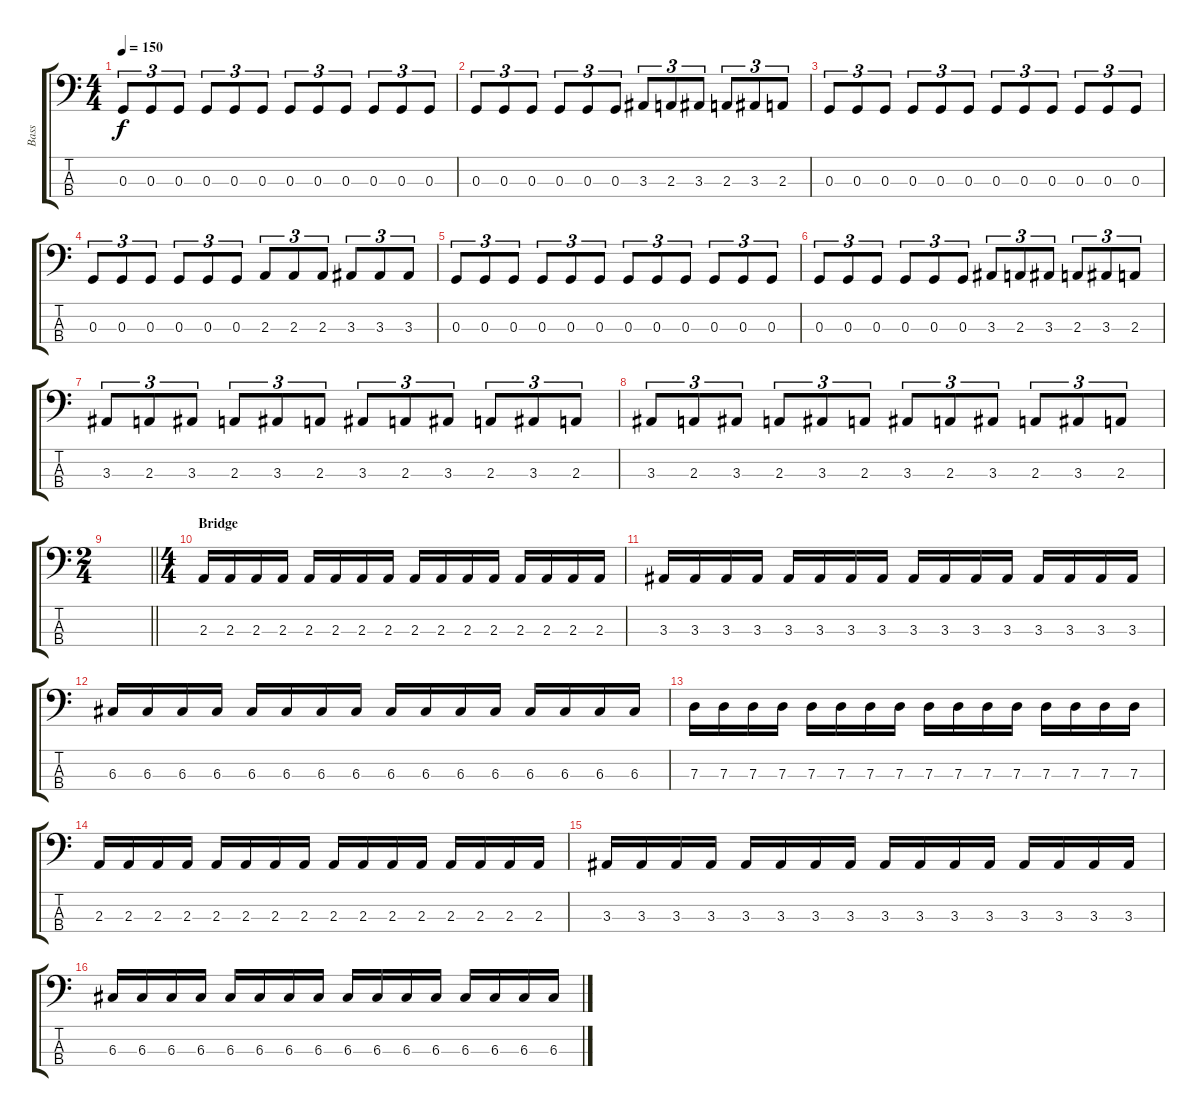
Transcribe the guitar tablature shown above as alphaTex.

\track ("Bass" "Bass") {instrument electricbassfinger}
\staff {score tabs}
\tuning (F2 C2 G1 D1) {hide}
\ts (4 4)
\tempo 150
\clef f4
\ks c
0.3.8{tu (3 2) dy f} 0.3.8{tu (3 2)} 0.3.8{tu (3 2)} 0.3.8{tu (3 2)} 0.3.8{tu (3 2)} 0.3.8{tu (3 2)} 0.3.8{tu (3 2)} 0.3.8{tu (3 2)} 0.3.8{tu (3 2)} 0.3.8{tu (3 2)} 0.3.8{tu (3 2)} 0.3.8{tu (3 2)} |
0.3.8{tu (3 2)} 0.3.8{tu (3 2)} 0.3.8{tu (3 2)} 0.3.8{tu (3 2)} 0.3.8{tu (3 2)} 0.3.8{tu (3 2)} 3.3.8{tu (3 2)} 2.3.8{tu (3 2)} 3.3.8{tu (3 2)} 2.3.8{tu (3 2)} 3.3.8{tu (3 2)} 2.3.8{tu (3 2)} |
0.3.8{tu (3 2)} 0.3.8{tu (3 2)} 0.3.8{tu (3 2)} 0.3.8{tu (3 2)} 0.3.8{tu (3 2)} 0.3.8{tu (3 2)} 0.3.8{tu (3 2)} 0.3.8{tu (3 2)} 0.3.8{tu (3 2)} 0.3.8{tu (3 2)} 0.3.8{tu (3 2)} 0.3.8{tu (3 2)} |
0.3.8{tu (3 2)} 0.3.8{tu (3 2)} 0.3.8{tu (3 2)} 0.3.8{tu (3 2)} 0.3.8{tu (3 2)} 0.3.8{tu (3 2)} 2.3.8{tu (3 2)} 2.3.8{tu (3 2)} 2.3.8{tu (3 2)} 3.3.8{tu (3 2)} 3.3.8{tu (3 2)} 3.3.8{tu (3 2)} |
0.3.8{tu (3 2)} 0.3.8{tu (3 2)} 0.3.8{tu (3 2)} 0.3.8{tu (3 2)} 0.3.8{tu (3 2)} 0.3.8{tu (3 2)} 0.3.8{tu (3 2)} 0.3.8{tu (3 2)} 0.3.8{tu (3 2)} 0.3.8{tu (3 2)} 0.3.8{tu (3 2)} 0.3.8{tu (3 2)} |
0.3.8{tu (3 2)} 0.3.8{tu (3 2)} 0.3.8{tu (3 2)} 0.3.8{tu (3 2)} 0.3.8{tu (3 2)} 0.3.8{tu (3 2)} 3.3.8{tu (3 2)} 2.3.8{tu (3 2)} 3.3.8{tu (3 2)} 2.3.8{tu (3 2)} 3.3.8{tu (3 2)} 2.3.8{tu (3 2)} |
3.3.8{tu (3 2)} 2.3.8{tu (3 2)} 3.3.8{tu (3 2)} 2.3.8{tu (3 2)} 3.3.8{tu (3 2)} 2.3.8{tu (3 2)} 3.3.8{tu (3 2)} 2.3.8{tu (3 2)} 3.3.8{tu (3 2)} 2.3.8{tu (3 2)} 3.3.8{tu (3 2)} 2.3.8{tu (3 2)} |
3.3.8{tu (3 2)} 2.3.8{tu (3 2)} 3.3.8{tu (3 2)} 2.3.8{tu (3 2)} 3.3.8{tu (3 2)} 2.3.8{tu (3 2)} 3.3.8{tu (3 2)} 2.3.8{tu (3 2)} 3.3.8{tu (3 2)} 2.3.8{tu (3 2)} 3.3.8{tu (3 2)} 2.3.8{tu (3 2)} |
\ts (2 4)
\barLineRight lightlight
|
\ts (4 4)
\section ("" "Bridge")
2.3.16 2.3.16 2.3.16 2.3.16 2.3.16 2.3.16 2.3.16 2.3.16 2.3.16 2.3.16 2.3.16 2.3.16 2.3.16 2.3.16 2.3.16 2.3.16 |
3.3.16 3.3.16 3.3.16 3.3.16 3.3.16 3.3.16 3.3.16 3.3.16 3.3.16 3.3.16 3.3.16 3.3.16 3.3.16 3.3.16 3.3.16 3.3.16 |
6.3.16 6.3.16 6.3.16 6.3.16 6.3.16 6.3.16 6.3.16 6.3.16 6.3.16 6.3.16 6.3.16 6.3.16 6.3.16 6.3.16 6.3.16 6.3.16 |
7.3.16 7.3.16 7.3.16 7.3.16 7.3.16 7.3.16 7.3.16 7.3.16 7.3.16 7.3.16 7.3.16 7.3.16 7.3.16 7.3.16 7.3.16 7.3.16 |
2.3.16 2.3.16 2.3.16 2.3.16 2.3.16 2.3.16 2.3.16 2.3.16 2.3.16 2.3.16 2.3.16 2.3.16 2.3.16 2.3.16 2.3.16 2.3.16 |
3.3.16 3.3.16 3.3.16 3.3.16 3.3.16 3.3.16 3.3.16 3.3.16 3.3.16 3.3.16 3.3.16 3.3.16 3.3.16 3.3.16 3.3.16 3.3.16 |
6.3.16 6.3.16 6.3.16 6.3.16 6.3.16 6.3.16 6.3.16 6.3.16 6.3.16 6.3.16 6.3.16 6.3.16 6.3.16 6.3.16 6.3.16 6.3.16
